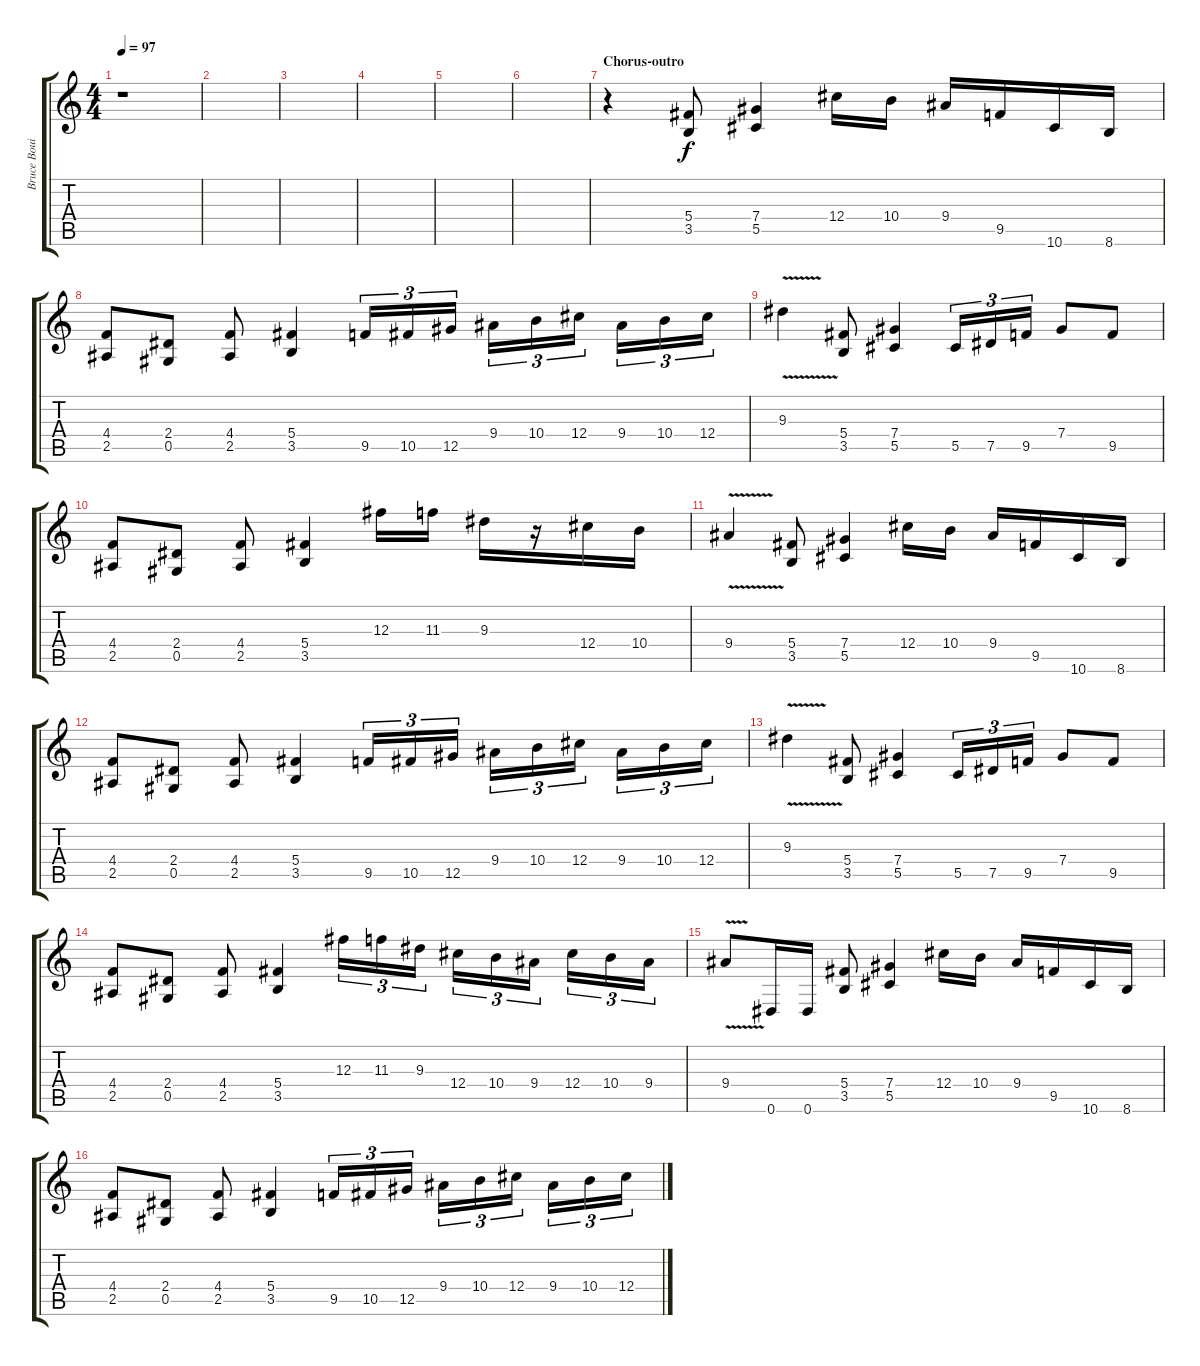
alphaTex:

\track ("Bruce Bouillet" "Bruce Boui") {instrument distortionguitar}
\staff {score tabs}
\tuning (Eb4 Bb3 Gb3 Db3 Ab2 Eb2) {hide}
\ts (4 4)
\tempo 97
\clef g2
\ks c
r.1{dy f volume 15} |
|
|
|
|
|
\section ("" "Chorus-outro")
r.4 (5.4 3.5).8 (7.4 5.5).4 12.4.16 10.4.16 9.4.16 9.5.16 10.6.16 8.6.16 |
(4.4 2.5).8 (2.4 0.5).8 (4.4 2.5).8 (5.4 3.5).4 9.5.16{tu (3 2)} 10.5.16{tu (3 2)} 12.5.16{tu (3 2)} 9.4.16{tu (3 2)} 10.4.16{tu (3 2)} 12.4.16{tu (3 2)} 9.4.16{tu (3 2)} 10.4.16{tu (3 2)} 12.4.16{tu (3 2)} |
9.3{v}.4 (5.4 3.5).8 (7.4 5.5).4 5.5.16{tu (3 2)} 7.5.16{tu (3 2)} 9.5.16{tu (3 2)} 7.4.8 9.5.8 |
(4.4 2.5).8 (2.4 0.5).8 (4.4 2.5).8 (5.4 3.5).4 12.3.16 11.3.16 9.3.16 r.16 12.4.16 10.4.16 |
9.4{v}.4 (5.4 3.5).8 (7.4 5.5).4 12.4.16 10.4.16 9.4.16 9.5.16 10.6.16 8.6.16 |
(4.4 2.5).8 (2.4 0.5).8 (4.4 2.5).8 (5.4 3.5).4 9.5.16{tu (3 2)} 10.5.16{tu (3 2)} 12.5.16{tu (3 2)} 9.4.16{tu (3 2)} 10.4.16{tu (3 2)} 12.4.16{tu (3 2)} 9.4.16{tu (3 2)} 10.4.16{tu (3 2)} 12.4.16{tu (3 2)} |
9.3{v}.4 (5.4 3.5).8 (7.4 5.5).4 5.5.16{tu (3 2)} 7.5.16{tu (3 2)} 9.5.16{tu (3 2)} 7.4.8 9.5.8 |
(4.4 2.5).8 (2.4 0.5).8 (4.4 2.5).8 (5.4 3.5).4 12.3.16{tu (3 2)} 11.3.16{tu (3 2)} 9.3.16{tu (3 2)} 12.4.16{tu (3 2)} 10.4.16{tu (3 2)} 9.4.16{tu (3 2)} 12.4.16{tu (3 2)} 10.4.16{tu (3 2)} 9.4.16{tu (3 2)} |
9.4{v}.8 0.6.16 0.6.16 (5.4 3.5).8 (7.4 5.5).4 12.4.16 10.4.16 9.4.16 9.5.16 10.6.16 8.6.16 |
(4.4 2.5).8 (2.4 0.5).8 (4.4 2.5).8 (5.4 3.5).4 9.5.16{tu (3 2)} 10.5.16{tu (3 2)} 12.5.16{tu (3 2)} 9.4.16{tu (3 2)} 10.4.16{tu (3 2)} 12.4.16{tu (3 2)} 9.4.16{tu (3 2)} 10.4.16{tu (3 2)} 12.4.16{tu (3 2)}
